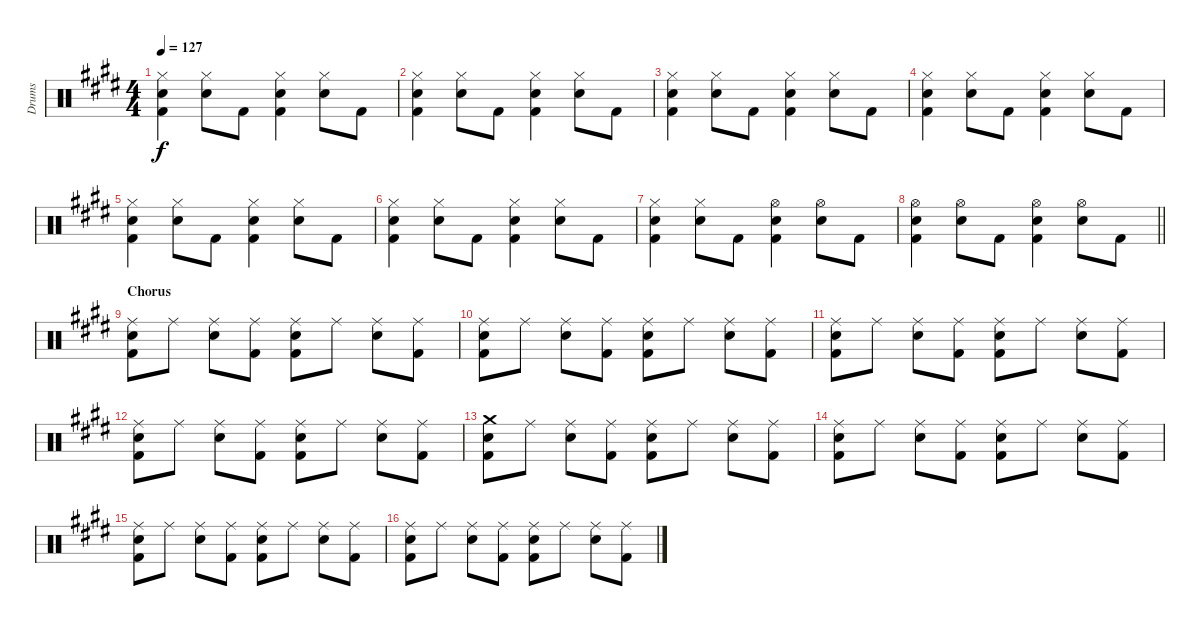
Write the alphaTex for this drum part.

\track ("Drums" "Drums") {instrument percussion}
\staff {score}
\articulation defaults
\ts (4 4)
\tempo 127
\clef neutral
\ks e
("Hi-Hat (closed)" "Snare (hit) 2" "Kick (hit) 2").4{dy f} ("Hi-Hat (closed)" "Snare (hit) 2").8 "Kick (hit) 2".8 ("Hi-Hat (closed)" "Snare (hit) 2" "Kick (hit) 2").4 ("Hi-Hat (closed)" "Snare (hit) 2").8 "Kick (hit) 2".8 |
("Hi-Hat (closed)" "Snare (hit) 2" "Kick (hit) 2").4 ("Hi-Hat (closed)" "Snare (hit) 2").8 "Kick (hit) 2".8 ("Hi-Hat (closed)" "Snare (hit) 2" "Kick (hit) 2").4 ("Hi-Hat (closed)" "Snare (hit) 2").8 "Kick (hit) 2".8 |
("Hi-Hat (closed)" "Snare (hit) 2" "Kick (hit) 2").4 ("Hi-Hat (closed)" "Snare (hit) 2").8 "Kick (hit) 2".8 ("Hi-Hat (closed)" "Snare (hit) 2" "Kick (hit) 2").4 ("Hi-Hat (closed)" "Snare (hit) 2").8 "Kick (hit) 2".8 |
("Hi-Hat (closed)" "Snare (hit) 2" "Kick (hit) 2").4 ("Hi-Hat (closed)" "Snare (hit) 2").8 "Kick (hit) 2".8 ("Hi-Hat (closed)" "Snare (hit) 2" "Kick (hit) 2").4 ("Hi-Hat (closed)" "Snare (hit) 2").8 "Kick (hit) 2".8 |
("Hi-Hat (closed)" "Snare (hit) 2" "Kick (hit) 2").4 ("Hi-Hat (closed)" "Snare (hit) 2").8 "Kick (hit) 2".8 ("Hi-Hat (closed)" "Snare (hit) 2" "Kick (hit) 2").4 ("Hi-Hat (closed)" "Snare (hit) 2").8 "Kick (hit) 2".8 |
("Hi-Hat (closed)" "Snare (hit) 2" "Kick (hit) 2").4 ("Hi-Hat (closed)" "Snare (hit) 2").8 "Kick (hit) 2".8 ("Hi-Hat (closed)" "Snare (hit) 2" "Kick (hit) 2").4 ("Hi-Hat (closed)" "Snare (hit) 2").8 "Kick (hit) 2".8 |
("Hi-Hat (closed)" "Snare (hit) 2" "Kick (hit) 2").4 ("Hi-Hat (closed)" "Snare (hit) 2").8 "Kick (hit) 2".8 ("Hi-Hat (open)" "Snare (hit) 2" "Kick (hit) 2").4 ("Hi-Hat (open)" "Snare (hit) 2").8 "Kick (hit) 2".8 |
\barLineRight lightlight
("Hi-Hat (open)" "Snare (hit) 2" "Kick (hit) 2").4 ("Hi-Hat (open)" "Snare (hit) 2").8 "Kick (hit) 2".8 ("Hi-Hat (open)" "Snare (hit) 2" "Kick (hit) 2").4 ("Hi-Hat (open)" "Snare (hit) 2").8 "Kick (hit) 2".8 |
\section ("" "Chorus")
("Ride (middle)" "Snare (hit) 2" "Kick (hit) 2").8 "Ride (middle)".8 ("Ride (middle)" "Snare (hit) 2").8 ("Ride (middle)" "Kick (hit) 2").8 ("Ride (middle)" "Snare (hit) 2" "Kick (hit) 2").8 "Ride (middle)".8 ("Ride (middle)" "Snare (hit) 2").8 ("Ride (middle)" "Kick (hit) 2").8 |
("Ride (middle)" "Snare (hit) 2" "Kick (hit) 2").8 "Ride (middle)".8 ("Ride (middle)" "Snare (hit) 2").8 ("Ride (middle)" "Kick (hit) 2").8 ("Ride (middle)" "Snare (hit) 2" "Kick (hit) 2").8 "Ride (middle)".8 ("Ride (middle)" "Snare (hit) 2").8 ("Ride (middle)" "Kick (hit) 2").8 |
("Ride (middle)" "Snare (hit) 2" "Kick (hit) 2").8 "Ride (middle)".8 ("Ride (middle)" "Snare (hit) 2").8 ("Ride (middle)" "Kick (hit) 2").8 ("Ride (middle)" "Snare (hit) 2" "Kick (hit) 2").8 "Ride (middle)".8 ("Ride (middle)" "Snare (hit) 2").8 ("Ride (middle)" "Kick (hit) 2").8 |
("Ride (middle)" "Snare (hit) 2" "Kick (hit) 2").8 "Ride (middle)".8 ("Ride (middle)" "Snare (hit) 2").8 ("Ride (middle)" "Kick (hit) 2").8 ("Ride (middle)" "Snare (hit) 2" "Kick (hit) 2").8 "Ride (middle)".8 ("Ride (middle)" "Snare (hit) 2").8 ("Ride (middle)" "Kick (hit) 2").8 |
("Crash medium (hit)" "Snare (hit) 2" "Kick (hit) 2").8 "Ride (middle)".8 ("Ride (middle)" "Snare (hit) 2").8 ("Ride (middle)" "Kick (hit) 2").8 ("Ride (middle)" "Snare (hit) 2" "Kick (hit) 2").8 "Ride (middle)".8 ("Ride (middle)" "Snare (hit) 2").8 ("Ride (middle)" "Kick (hit) 2").8 |
("Ride (middle)" "Snare (hit) 2" "Kick (hit) 2").8 "Ride (middle)".8 ("Ride (middle)" "Snare (hit) 2").8 ("Ride (middle)" "Kick (hit) 2").8 ("Ride (middle)" "Snare (hit) 2" "Kick (hit) 2").8 "Ride (middle)".8 ("Ride (middle)" "Snare (hit) 2").8 ("Ride (middle)" "Kick (hit) 2").8 |
("Ride (middle)" "Snare (hit) 2" "Kick (hit) 2").8 "Ride (middle)".8 ("Ride (middle)" "Snare (hit) 2").8 ("Ride (middle)" "Kick (hit) 2").8 ("Ride (middle)" "Snare (hit) 2" "Kick (hit) 2").8 "Ride (middle)".8 ("Ride (middle)" "Snare (hit) 2").8 ("Ride (middle)" "Kick (hit) 2").8 |
("Ride (middle)" "Snare (hit) 2" "Kick (hit) 2").8 "Ride (middle)".8 ("Ride (middle)" "Snare (hit) 2").8 ("Ride (middle)" "Kick (hit) 2").8 ("Ride (middle)" "Snare (hit) 2" "Kick (hit) 2").8 "Ride (middle)".8 ("Ride (middle)" "Snare (hit) 2").8 ("Ride (middle)" "Kick (hit) 2").8
